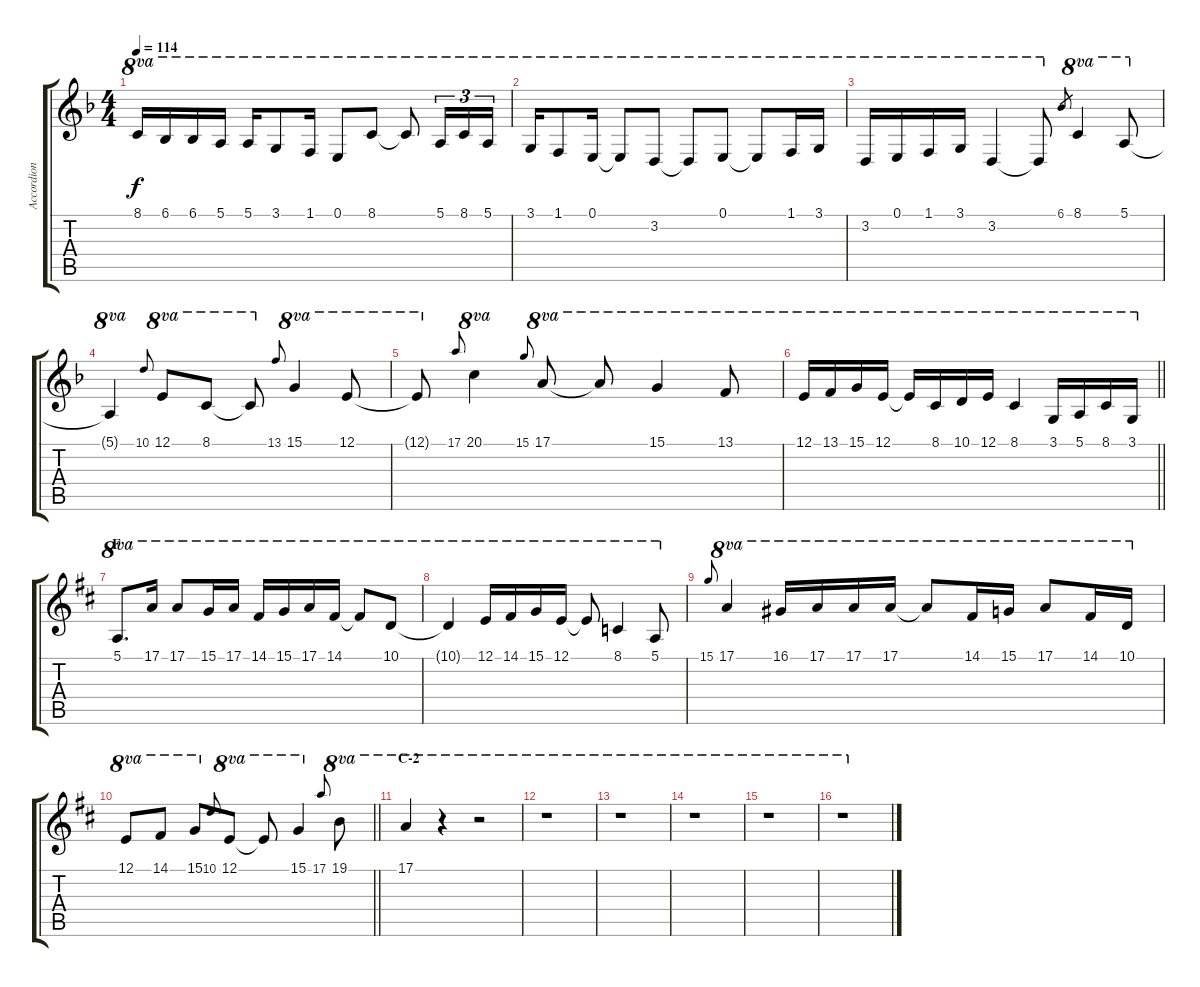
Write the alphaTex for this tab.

\track ("Accordion" "Accordion") {instrument accordion}
\staff {score tabs}
\tuning (E4 B3 G3 D3 A2 E2) {hide}
\ts (4 4)
\tempo 114
\clef g2
\ks f
8.1.16{ot 8va dy f} 6.1.16{ot 8va} 6.1.16{ot 8va} 5.1.16{ot 8va} 5.1.16{ot 8va} 3.1.8{ot 8va} 1.1.16{ot 8va} 0.1.8{ot 8va} 8.1.8{ot 8va} 8.1{t}.8{ot 8va} 5.1.16{tu (3 2) ot 8va} 8.1.16{tu (3 2) ot 8va} 5.1.16{tu (3 2) ot 8va} |
3.1.16{ot 8va} 1.1.8{ot 8va} 0.1.16{ot 8va} 0.1{t}.8{ot 8va} 3.2.8{ot 8va} 3.2{t}.8{ot 8va} 0.1.8{ot 8va} 0.1{t}.8{ot 8va} 1.1.16{ot 8va} 3.1.16{ot 8va} |
3.2.16{ot 8va} 0.1.16{ot 8va} 1.1.16{ot 8va} 3.1.16{ot 8va} 3.2.4{ot 8va} 3.2{t}.8{ot 8va} 6.1.8{gr} 8.1.4{ot 8va} 5.1.8{ot 8va} |
5.1{t}.4{ot 8va} 10.1.8{gr onbeat} 12.1.8{ot 8va} 8.1.8{ot 8va} 8.1{t}.8{ot 8va} 13.1.8{gr onbeat} 15.1.4{ot 8va} 12.1.8{ot 8va} |
12.1{t}.8{ot 8va} 17.1.8{gr onbeat} 20.1.4{ot 8va} 15.1.8{gr onbeat} 17.1.8{ot 8va} 17.1{t}.8{ot 8va} 15.1.4{ot 8va} 13.1.8{ot 8va} |
\barLineRight lightlight
12.1.16{ot 8va} 13.1.16{ot 8va} 15.1.16{ot 8va} 12.1.16{ot 8va} 12.1{t}.16{ot 8va} 8.1.16{ot 8va} 10.1.16{ot 8va} 12.1.16{ot 8va} 8.1.4{ot 8va} 3.1.16{ot 8va} 5.1.16{ot 8va} 8.1.16{ot 8va} 3.1.16{ot 8va} |
\section ("" "F")
\ks d
5.1.8{d ot 8va} 17.1.16{ot 8va} 17.1.8{ot 8va} 15.1.16{ot 8va} 17.1.16{ot 8va} 14.1.16{ot 8va} 15.1.16{ot 8va} 17.1.16{ot 8va} 14.1.16{ot 8va} 14.1{t}.8{ot 8va} 10.1.8{ot 8va} |
10.1{t}.4{ot 8va} 12.1.16{ot 8va} 14.1.16{ot 8va} 15.1.16{ot 8va} 12.1.16{ot 8va} 12.1{t}.8{ot 8va} 8.1.4{ot 8va} 5.1.8{ot 8va} |
15.1.8{gr onbeat} 17.1.4{ot 8va} 16.1.16{ot 8va} 17.1.16{ot 8va} 17.1.16{ot 8va} 17.1.16{ot 8va} 17.1{t}.8{ot 8va} 14.1.16{ot 8va} 15.1.16{ot 8va} 17.1.8{ot 8va} 14.1.16{ot 8va} 10.1.16{ot 8va} |
\barLineRight lightlight
12.1.8{ot 8va} 14.1.8{ot 8va} 15.1.8{ot 8va} 10.1.8{gr onbeat} 12.1.8{ot 8va} 12.1{t}.8{ot 8va} 15.1.4{ot 8va} 17.1.8{gr onbeat} 19.1.8{ot 8va} |
\section ("" "C-2")
17.1.4{ot 8va} r.4{ot 8va} r.2{ot 8va} |
r.1{ot 8va} |
r.1{ot 8va} |
r.1{ot 8va} |
r.1{ot 8va} |
r.1{ot 8va}
